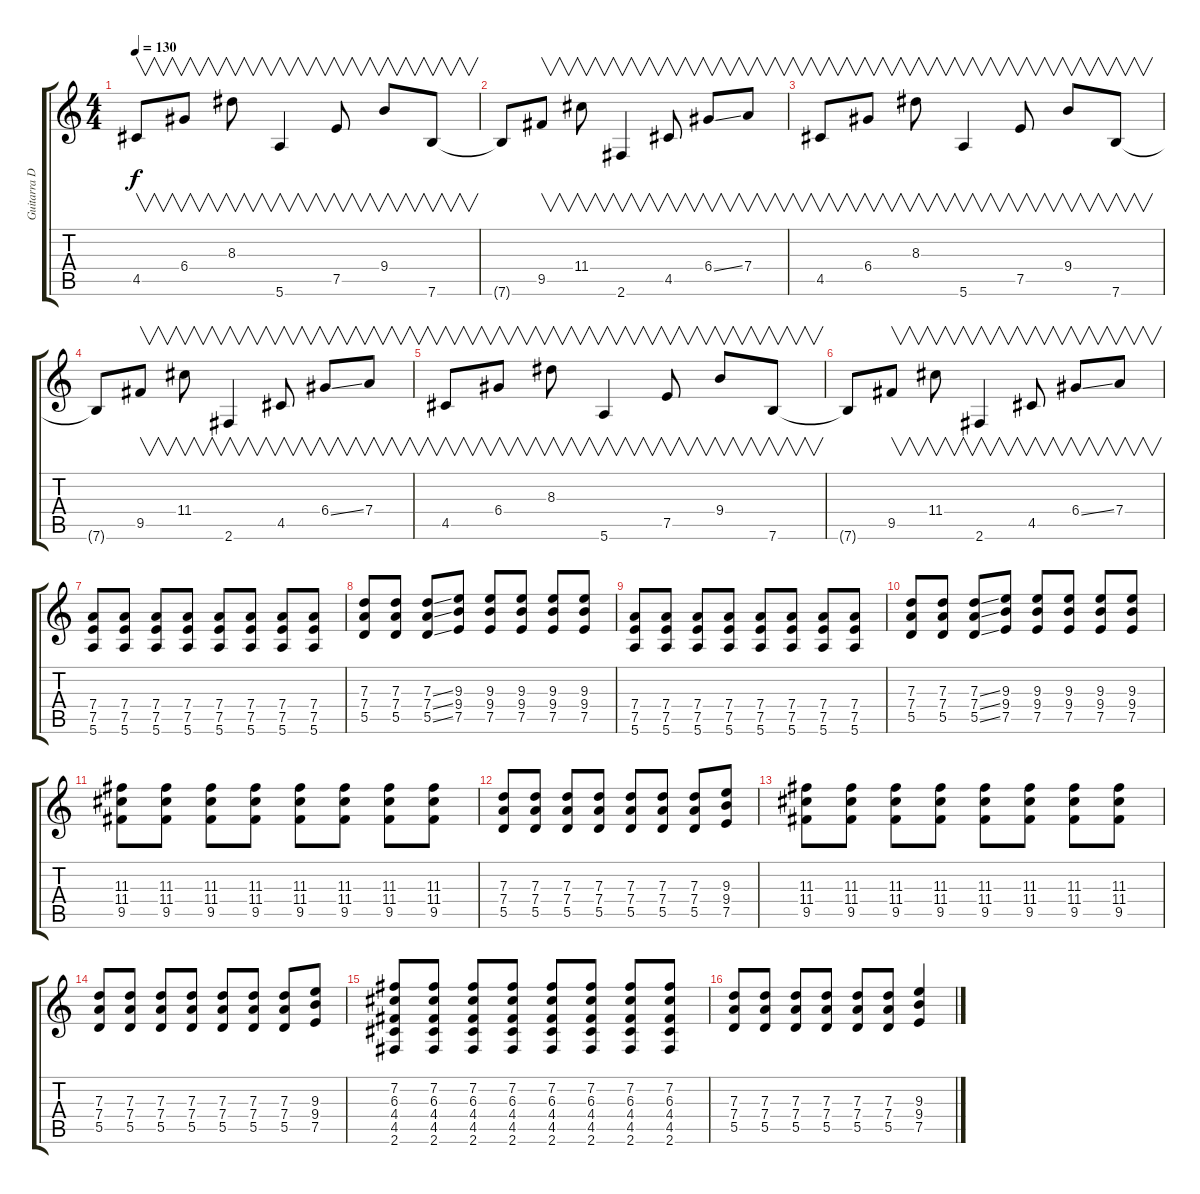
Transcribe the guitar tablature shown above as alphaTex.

\track ("Guitarra Distorsión" "Guitarra D") {instrument distortionguitar}
\staff {score tabs}
\tuning (E4 B3 G3 D3 A2 E2) {hide}
\ts (4 4)
\tempo 130
\clef g2
\ks c
4.5.8{v dy f volume 13} 6.4.8{v} 8.3.8{v} 5.6.4{v} 7.5.8{v} 9.4.8{v} 7.6.8{v} |
7.6{t}.8 9.5.8{v} 11.4.8{v} 2.6.4{v} 4.5.8{v} 6.4{ss}.8{v} 7.4.8{v} |
4.5.8{v} 6.4.8{v} 8.3.8{v} 5.6.4{v} 7.5.8{v} 9.4.8{v} 7.6.8{v} |
7.6{t}.8 9.5.8{v} 11.4.8{v} 2.6.4{v} 4.5.8{v} 6.4{ss}.8{v} 7.4.8{v} |
4.5.8{v} 6.4.8{v} 8.3.8{v} 5.6.4{v} 7.5.8{v} 9.4.8{v} 7.6.8{v} |
7.6{t}.8 9.5.8{v} 11.4.8{v} 2.6.4{v} 4.5.8{v} 6.4{ss}.8{v} 7.4.8{v} |
(7.4 7.5 5.6).8{volume 8} (7.4 7.5 5.6).8 (7.4 7.5 5.6).8 (7.4 7.5 5.6).8 (7.4 7.5 5.6).8 (7.4 7.5 5.6).8 (7.4 7.5 5.6).8 (7.4 7.5 5.6).8 |
(7.3 7.4 5.5).8 (7.3 7.4 5.5).8 (7.3{ss} 7.4{ss} 5.5{ss}).8 (9.3 9.4 7.5).8 (9.3 9.4 7.5).8 (9.3 9.4 7.5).8 (9.3 9.4 7.5).8 (9.3 9.4 7.5).8 |
(7.4 7.5 5.6).8 (7.4 7.5 5.6).8 (7.4 7.5 5.6).8 (7.4 7.5 5.6).8 (7.4 7.5 5.6).8 (7.4 7.5 5.6).8 (7.4 7.5 5.6).8 (7.4 7.5 5.6).8 |
(7.3 7.4 5.5).8 (7.3 7.4 5.5).8 (7.3{ss} 7.4{ss} 5.5{ss}).8 (9.3 9.4 7.5).8 (9.3 9.4 7.5).8 (9.3 9.4 7.5).8 (9.3 9.4 7.5).8 (9.3 9.4 7.5).8 |
(11.3 11.4 9.5).8 (11.3 11.4 9.5).8 (11.3 11.4 9.5).8 (11.3 11.4 9.5).8 (11.3 11.4 9.5).8 (11.3 11.4 9.5).8 (11.3 11.4 9.5).8 (11.3 11.4 9.5).8 |
(7.3 7.4 5.5).8 (7.3 7.4 5.5).8 (7.3 7.4 5.5).8 (7.3 7.4 5.5).8 (7.3 7.4 5.5).8 (7.3 7.4 5.5).8 (7.3 7.4 5.5).8 (9.3 9.4 7.5).8 |
(11.3 11.4 9.5).8 (11.3 11.4 9.5).8 (11.3 11.4 9.5).8 (11.3 11.4 9.5).8 (11.3 11.4 9.5).8 (11.3 11.4 9.5).8 (11.3 11.4 9.5).8 (11.3 11.4 9.5).8 |
(7.3 7.4 5.5).8 (7.3 7.4 5.5).8 (7.3 7.4 5.5).8 (7.3 7.4 5.5).8 (7.3 7.4 5.5).8 (7.3 7.4 5.5).8 (7.3 7.4 5.5).8 (9.3 9.4 7.5).8 |
(7.2 6.3 4.4 4.5 2.6).8 (7.2 6.3 4.4 4.5 2.6).8 (7.2 6.3 4.4 4.5 2.6).8 (7.2 6.3 4.4 4.5 2.6).8 (7.2 6.3 4.4 4.5 2.6).8 (7.2 6.3 4.4 4.5 2.6).8 (7.2 6.3 4.4 4.5 2.6).8 (7.2 6.3 4.4 4.5 2.6).8 |
(7.3 7.4 5.5).8 (7.3 7.4 5.5).8 (7.3 7.4 5.5).8 (7.3 7.4 5.5).8 (7.3 7.4 5.5).8 (7.3 7.4 5.5).8 (9.3 9.4 7.5).4
